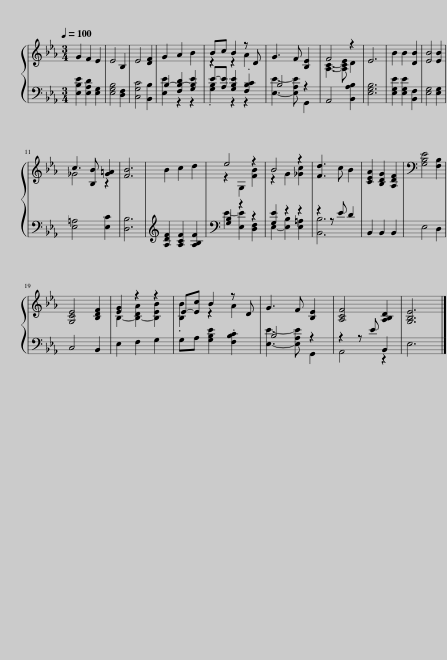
X:1
%%score { ( 1 4 ) | ( 2 3 ) }
L:1/8
Q:1/4=100
M:3/4
I:linebreak $
K:Eb
V:1 treble
V:4 treble
V:2 bass
V:3 bass
V:1
 G2 F2 E2 | E4 B,2 | E4 [DF]2 | G2 A2 B2 | Bc B2 z D | %5
 G3 F [B,E]2 | F4 z2 | E6 | B2 B2 [DB]2 | [EB]4 [EB]2 |$ %10
 c3 [B,B] [_G=A]2 | [FB]6 | B2 c2 d2 | e4 z2 | B4 z2 | %15
 [Fd]3 c B2 | [CEA]2 [B,DG]2 [A,DF]2 | [G,B,E]4 [F,B,]2 |$ [G,CE]4 [B,DF]2 | [EG]2 z2 z2 | %20
 E-[Ec] B2 z D | G3 F [B,E]2 | [A,CF]4 [A,B,D]2 | [G,B,E]6 |] %24
V:2
 [E,B,E]2 [E,A,D]2 [E,G,]2 | [E,G,B,]4 [D,F,]2 | [C,G,C]4 [B,,B,]2 | B,2- [F,B,-D]2 [G,B,E]2 | E-[A,E] [G,B,E]2 .[F,B,C]2 | %5
 B,4 z2 | A,,4 [B,,A,B,]2 | [E,G,B,]6 | [E,G,E]2 [E,G,E]2 [B,,F,]2 | [E,G,]4 [E,G,]2 |$ %10
 [E,=A,]4 [E,C]2 | [D,B,]6 | [A,DF]2 [A,CF]2 [A,B,F]2 | [G,B,]2 z2 z2 | [G,E]2 z2 z2 | %15
 z2 z E D2 | B,,2 B,,2 B,,2 | E,4 D,2 |$ C,4 B,,2 | E,2 F,2 G,2 | %20
 G,A, [G,B,E]2 .[F,B,C]2 | B,4 z2 | z2 z E B,,2 | E,6 |] %24
V:3
 x6 | x6 | x6 | [E,E]2 z2 z2 | .[G,B,]2 z2 z2 | %5
 [E,E]3- [E,A,E] G,,2 | x6 | x6 | x6 | x6 |$ %10
 x6 | x6 | x6 | E2- [E,E]2 [D,F,]2 | E,2- [E,B,]2 [E,=A,]2 | %15
 [B,,B,]6 | x6 | x6 |$ x6 | x6 | %20
 x6 | [E,E]3- [E,A,E] G,,2 | A,,4 z2 | x6 |] %24
V:4
 x6 | x6 | x6 | x6 | z2 z2 A2 | %5
 x6 | [A,C]3- [A,CE] D2 | x6 | x6 | x6 |$ %10
 _G4 z2 | x6 | x6 | z2 G,2 [FB]2 | z2 G2 [_Gc]2 | %15
 x6 | x6 | x6 |$ x6 | B,2- [B,-DA]2 [B,EB]2 | %20
 .[B,B]2 z2 A2 | x6 | x6 | x6 |] %24
